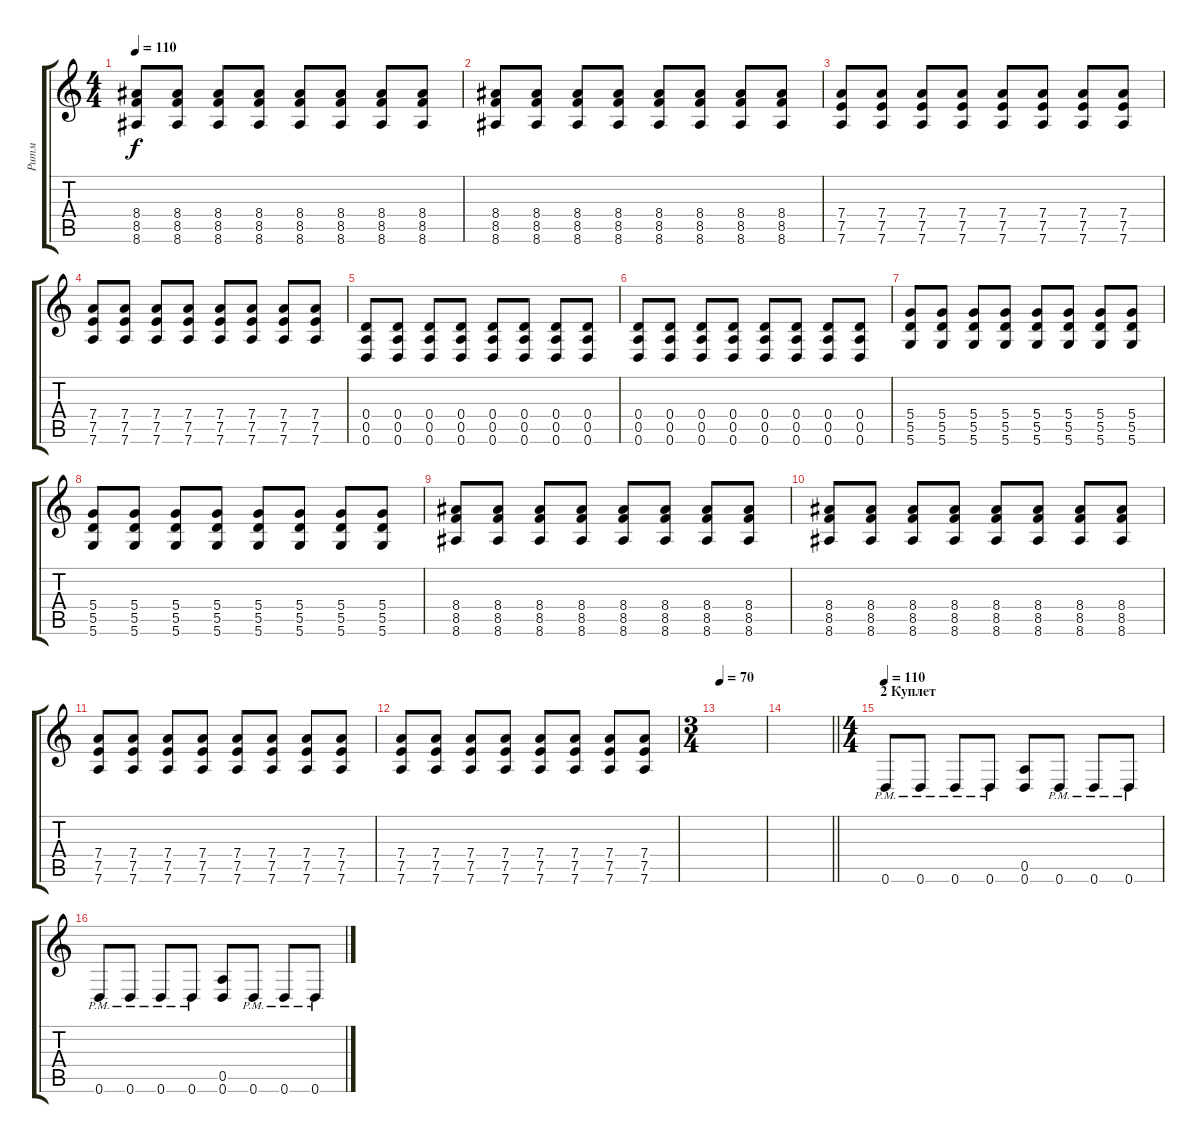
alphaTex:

\track ("Ритм" "Ритм") {instrument acousticguitarsteel}
\staff {score tabs}
\tuning (E4 B3 G3 D3 A2 D2) {hide}
\ts (4 4)
\tempo 110
\clef g2
\ks c
(8.4 8.5 8.6).8{dy f} (8.4 8.5 8.6).8 (8.4 8.5 8.6).8 (8.4 8.5 8.6).8 (8.4 8.5 8.6).8 (8.4 8.5 8.6).8 (8.4 8.5 8.6).8 (8.4 8.5 8.6).8 |
(8.4 8.5 8.6).8 (8.4 8.5 8.6).8 (8.4 8.5 8.6).8 (8.4 8.5 8.6).8 (8.4 8.5 8.6).8 (8.4 8.5 8.6).8 (8.4 8.5 8.6).8 (8.4 8.5 8.6).8 |
(7.4 7.5 7.6).8 (7.4 7.5 7.6).8 (7.4 7.5 7.6).8 (7.4 7.5 7.6).8 (7.4 7.5 7.6).8 (7.4 7.5 7.6).8 (7.4 7.5 7.6).8 (7.4 7.5 7.6).8 |
(7.4 7.5 7.6).8 (7.4 7.5 7.6).8 (7.4 7.5 7.6).8 (7.4 7.5 7.6).8 (7.4 7.5 7.6).8 (7.4 7.5 7.6).8 (7.4 7.5 7.6).8 (7.4 7.5 7.6).8 |
(0.4 0.5 0.6).8{instrument overdrivenguitar} (0.4 0.5 0.6).8 (0.4 0.5 0.6).8 (0.4 0.5 0.6).8 (0.4 0.5 0.6).8 (0.4 0.5 0.6).8 (0.4 0.5 0.6).8 (0.4 0.5 0.6).8 |
(0.4 0.5 0.6).8 (0.4 0.5 0.6).8 (0.4 0.5 0.6).8 (0.4 0.5 0.6).8 (0.4 0.5 0.6).8 (0.4 0.5 0.6).8 (0.4 0.5 0.6).8 (0.4 0.5 0.6).8 |
(5.4 5.5 5.6).8 (5.4 5.5 5.6).8 (5.4 5.5 5.6).8 (5.4 5.5 5.6).8 (5.4 5.5 5.6).8 (5.4 5.5 5.6).8 (5.4 5.5 5.6).8 (5.4 5.5 5.6).8 |
(5.4 5.5 5.6).8 (5.4 5.5 5.6).8 (5.4 5.5 5.6).8 (5.4 5.5 5.6).8 (5.4 5.5 5.6).8 (5.4 5.5 5.6).8 (5.4 5.5 5.6).8 (5.4 5.5 5.6).8 |
(8.4 8.5 8.6).8 (8.4 8.5 8.6).8 (8.4 8.5 8.6).8 (8.4 8.5 8.6).8 (8.4 8.5 8.6).8 (8.4 8.5 8.6).8 (8.4 8.5 8.6).8 (8.4 8.5 8.6).8 |
(8.4 8.5 8.6).8 (8.4 8.5 8.6).8 (8.4 8.5 8.6).8 (8.4 8.5 8.6).8 (8.4 8.5 8.6).8 (8.4 8.5 8.6).8 (8.4 8.5 8.6).8 (8.4 8.5 8.6).8 |
(7.4 7.5 7.6).8 (7.4 7.5 7.6).8 (7.4 7.5 7.6).8 (7.4 7.5 7.6).8 (7.4 7.5 7.6).8 (7.4 7.5 7.6).8 (7.4 7.5 7.6).8 (7.4 7.5 7.6).8 |
(7.4 7.5 7.6).8 (7.4 7.5 7.6).8 (7.4 7.5 7.6).8 (7.4 7.5 7.6).8 (7.4 7.5 7.6).8 (7.4 7.5 7.6).8 (7.4 7.5 7.6).8 (7.4 7.5 7.6).8 |
\ts (3 4)
\tempo 70
|
\barLineRight lightlight
|
\ts (4 4)
\section ("" "2 Куплет")
\tempo 110
0.6{pm}.8 0.6{pm}.8 0.6{pm}.8 0.6{pm}.8 (0.5 0.6).8 0.6{pm}.8 0.6{pm}.8 0.6{pm}.8 |
0.6{pm}.8 0.6{pm}.8 0.6{pm}.8 0.6{pm}.8 (0.5 0.6).8 0.6{pm}.8 0.6{pm}.8 0.6{pm}.8
